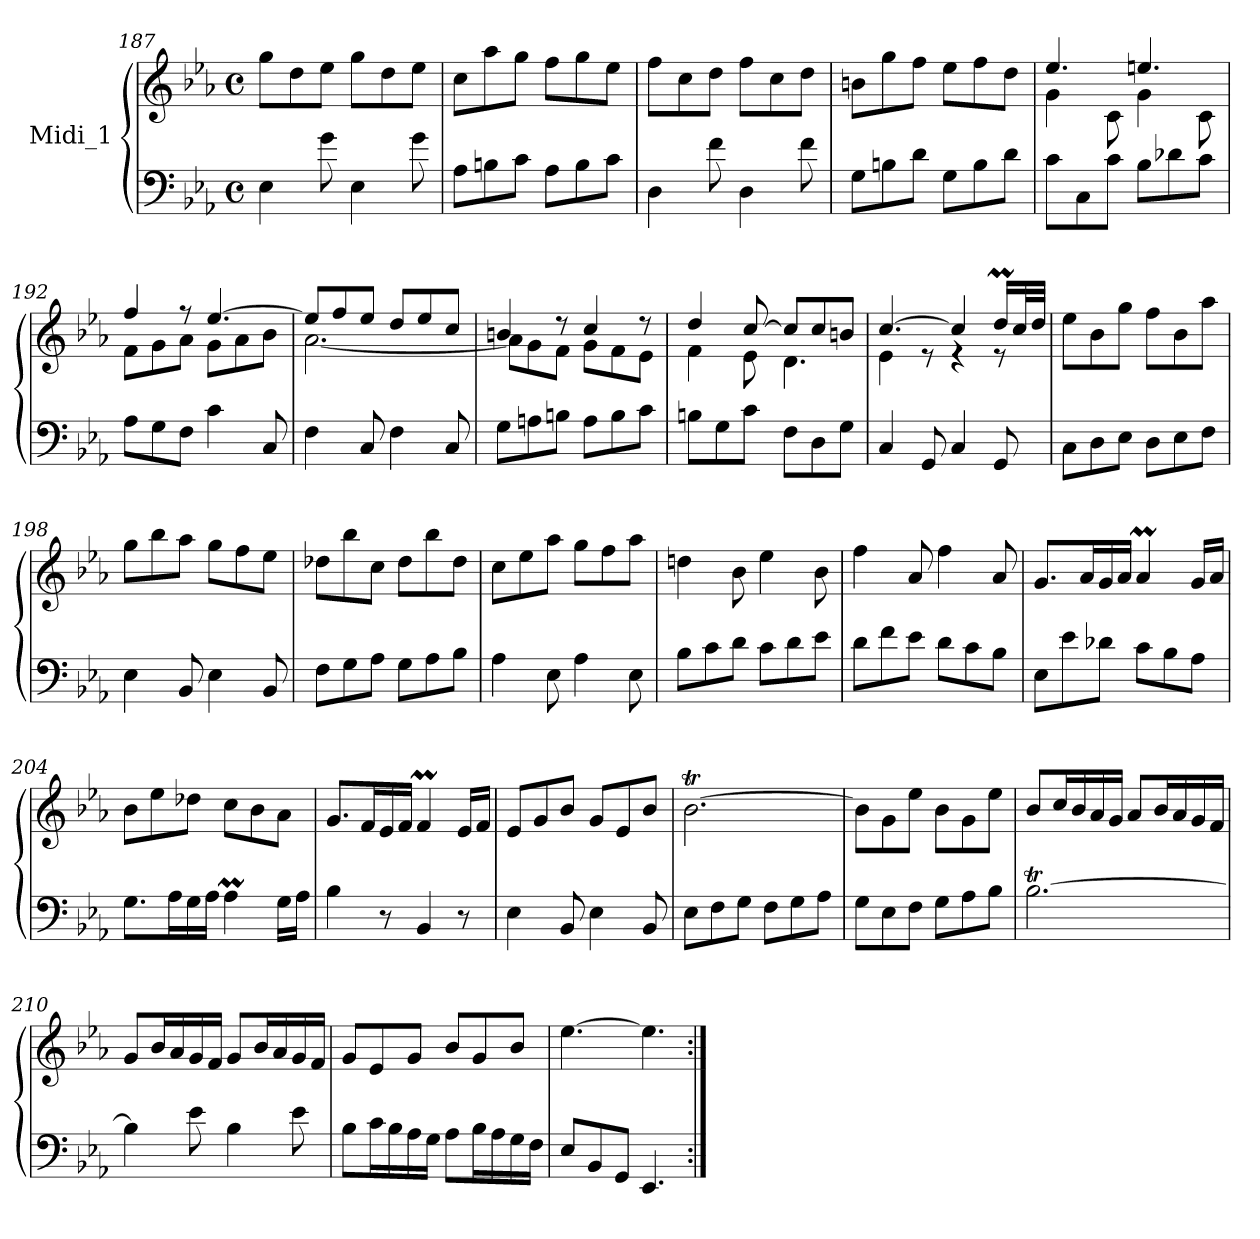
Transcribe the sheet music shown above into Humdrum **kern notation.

**kern	**kern
*part1	*part1
*staff2	*staff1
*I"Midi_1	*
*clefF4	*clefG2
*k[b-e-a-]	*k[b-e-a-]
*E-:	*E-:
*M4/4	*M4/4
*met(c)	*met(c)
=187	=187
*	*^
4E-\	2.ryy	8gg\L
.	.	8dd\
8g\	.	8ee-\J
4E-\	.	8gg\L
.	.	8dd\
8g\	.	8ee-\J
=188	=188	=188
8A-\L	2.ryy	8cc\L
8Bn\	.	8aa-\
8c\J	.	8gg\J
8A-\L	.	8ff\L
8B\	.	8gg\
8c\J	.	8ee-\J
!!LO:LB:g=z	!!
=189	=189	=189
4D\	2.ryy	8ff\L
.	.	8cc\
8f\	.	8dd\J
4D\	.	8ff\L
.	.	8cc\
8f\	.	8dd\J
=190	=190	=190
8G\L	2.ryy	8bn\L
8Bn\	.	8gg\
8d\J	.	8ff\J
8G\L	.	8ee-\L
8B\	.	8ff\
8d\J	.	8dd\J
=191	=191	=191
8c\L	4.ee-/	4g\
8C\	.	.
8c\J	.	8c\
8B-\L	4.een/	4g\
8d-X\	.	.
8c\J	.	8c\
=192	=192	=192
8A-\L	4ff/	8f\L
8G\	.	8g\
8F\J	8r	8a-\J
4c\	[4.ee-i/	8g\L
.	.	8a-\
8C/	.	8b-\J
=193	=193	=193
4F\	8ee-/L]	[2.a-\
.	8ff/	.
8C/	8ee-/J	.
4F\	8dd/L	.
.	8ee-/	.
8C/	8cc/J	.
!!LO:LB:g=z	!!
=194	=194	=194
8G\L	4bn/	8a-\L]
8An\	.	8g\
8Bn\J	8r	8f\J
8A\L	4cc/	8g\L
8B\	.	8f\
8c\J	8r	8e-\J
=195	=195	=195
8Bn\L	4dd/	4f\
8G\	.	.
8c\J	[8cc/	8e-\
8F\L	8cc/L]	4.d\
8D\	8cc/	.
8G\J	8bn/J	.
=196	=196	=196
4C/	[4.cc/	4e-\
8GG/	.	8r
4C/	4cc/]	4r
8GG/	16ddm/LL	8r
.	32cc/L	.
.	32dd/JJJ	.
=197	=197	=197
8C\L	2.ryy	8ee-\L
8D\	.	8b-\
8E-\J	.	8gg\J
8D\L	.	8ff\L
8E-\	.	8b-\
8F\J	.	8aa-\J
=198	=198	=198
4E-\	2.ryy	8gg\L
.	.	8bb-\
8BB-/	.	8aa-\J
4E-\	.	8gg\L
.	.	8ff\
8BB-/	.	8ee-\J
*	*v	*v
!!LO:PB:g=z
=199	=199
8F\L	8dd-X\L
8G\	8bb-\
8A-\J	8cc\J
8G\L	8dd-\L
8A-\	8bb-\
8B-\J	8dd-\J
=200	=200
4A-\	8cc\L
.	8ee-\
8E-\	8aa-\J
4A-\	8gg\L
.	8ff\
8E-\	8aa-\J
=201	=201
8B-\L	4ddni\
8c\	.
8d\J	8b-\
8c\L	4ee-\
8d\	.
8e-\J	8b-\
=202	=202
8d\L	4ff\
8f\	.
8e-\J	8a-/
8d\L	4ff\
8c\	.
8B-\J	8a-/
=203	=203
8E-\L	8.g/L
8e-\	.
.	16a-/L
8d-X\J	16g/
.	16a-/JJ
8c\L	4a-M/
8B-\	.
8A-\J	16g/LL
.	16a-/JJ
!!LO:LB:g=z
=204	=204
8.G\L	8b-\L
.	8ee-\
16A-\L	.
16G\	8dd-X\J
16A-\JJ	.
4A-M\	8cc\L
.	8b-\
16G\LL	8a-\J
16A-\JJ	.
=205	=205
4B-\	8.g/L
.	16f/L
8r	16e-/
.	16f/JJ
4BB-/	4fM/
8r	16e-/LL
.	16f/JJ
=206	=206
4E-\	8e-/L
.	8g/
8BB-/	8b-/J
4E-\	8g/L
.	8e-/
8BB-/	8b-/J
=207	=207
8E-\L	[2.b-T\
8F\	.
8G\J	.
8F\L	.
8G\	.
8A-\J	.
=208	=208
8G\L	8b-\L]
8E-\	8g\
8F\J	8ee-\J
8G\L	8b-\L
8A-\	8g\
8B-\J	8ee-\J
!!LO:LB:g=z
=209	=209
[2.B-T\	8b-/L
.	16cc/L
.	16b-/
.	16a-/
.	16g/JJ
.	8a-/L
.	16b-/L
.	16a-/
.	16g/
.	16f/JJ
=210	=210
4B-\]	8g/L
.	16b-/L
.	16a-/
8e-\	16g/
.	16f/JJ
4B-\	8g/L
.	16b-/L
.	16a-/
8e-\	16g/
.	16f/JJ
=211	=211
8B-\L	8g/L
16c\L	8e-/
16B-\	.
16A-\	8g/J
16G\JJ	.
8A-\L	8b-/L
16B-\L	8g/
16A-\	.
16G\	8b-/J
16F\JJ	.
=212	=212
8E-/L	[4.ee-\
8BB-/	.
8GG/J	.
4.EE-/	4.ee-\]
=:|!	=:|!
*-	*-
